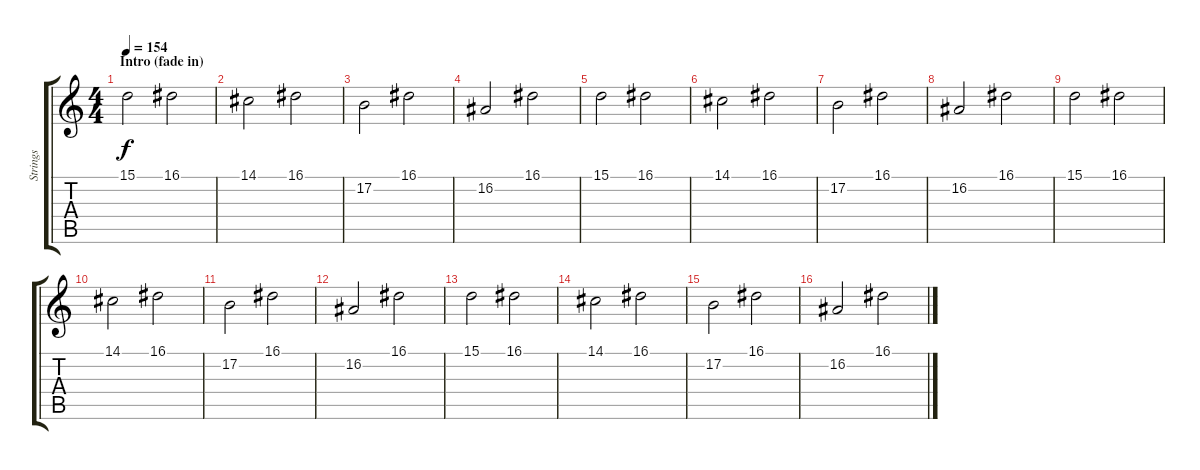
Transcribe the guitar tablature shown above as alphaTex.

\track ("Strings" "Strings") {instrument stringensemble1}
\staff {score tabs}
\tuning (B3 Gb3 D3 A2 E2 B1) {hide}
\ts (4 4)
\section ("" "Intro (fade in)")
\tempo 154
\clef g2
\ks c
15.1.2{dy f instrument stringensemble1} 16.1.2 |
14.1.2 16.1.2 |
17.2.2 16.1.2 |
16.2.2 16.1.2 |
15.1.2 16.1.2 |
14.1.2 16.1.2 |
17.2.2 16.1.2 |
16.2.2 16.1.2 |
15.1.2 16.1.2 |
14.1.2 16.1.2 |
17.2.2 16.1.2 |
16.2.2 16.1.2 |
15.1.2 16.1.2 |
14.1.2 16.1.2 |
17.2.2 16.1.2 |
16.2.2 16.1.2
